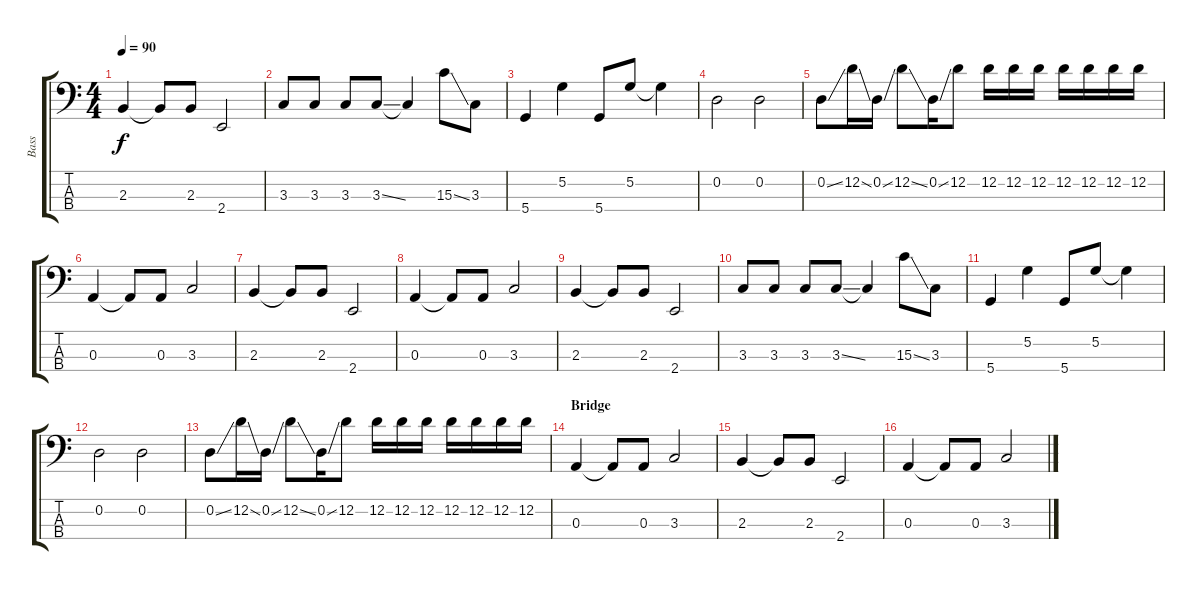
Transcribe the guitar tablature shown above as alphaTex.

\track ("Bass" "Bass") {instrument electricbassfinger}
\staff {score tabs}
\tuning (G2 D2 A1 D1) {hide}
\ts (4 4)
\tempo 90
\clef f4
\ks c
2.3.4{dy f} 2.3{t}.8 2.3.8 2.4.2 |
3.3.8 3.3.8 3.3.8 3.3{ss}.8 3.3{t}.4 15.3{ss}.8 3.3.8 |
5.4.4 5.2.4 5.4.8 5.2.8 5.2{t}.4 |
0.2.2 0.2.2 |
0.2{ss}.8 12.2{ss}.16 0.2{ss}.16 12.2{ss}.8 0.2{ss}.16 12.2.8 12.2.16 12.2.16 12.2.16 12.2.16 12.2.16 12.2.16 12.2.16 |
0.3.4 0.3{t}.8 0.3.8 3.3.2 |
2.3.4 2.3{t}.8 2.3.8 2.4.2 |
0.3.4 0.3{t}.8 0.3.8 3.3.2 |
2.3.4 2.3{t}.8 2.3.8 2.4.2 |
3.3.8 3.3.8 3.3.8 3.3{ss}.8 3.3{t}.4 15.3{ss}.8 3.3.8 |
5.4.4 5.2.4 5.4.8 5.2.8 5.2{t}.4 |
0.2.2 0.2.2 |
0.2{ss}.8 12.2{ss}.16 0.2{ss}.16 12.2{ss}.8 0.2{ss}.16 12.2.8 12.2.16 12.2.16 12.2.16 12.2.16 12.2.16 12.2.16 12.2.16 |
\section ("" "Bridge")
0.3.4 0.3{t}.8 0.3.8 3.3.2 |
2.3.4 2.3{t}.8 2.3.8 2.4.2 |
0.3.4 0.3{t}.8 0.3.8 3.3.2
